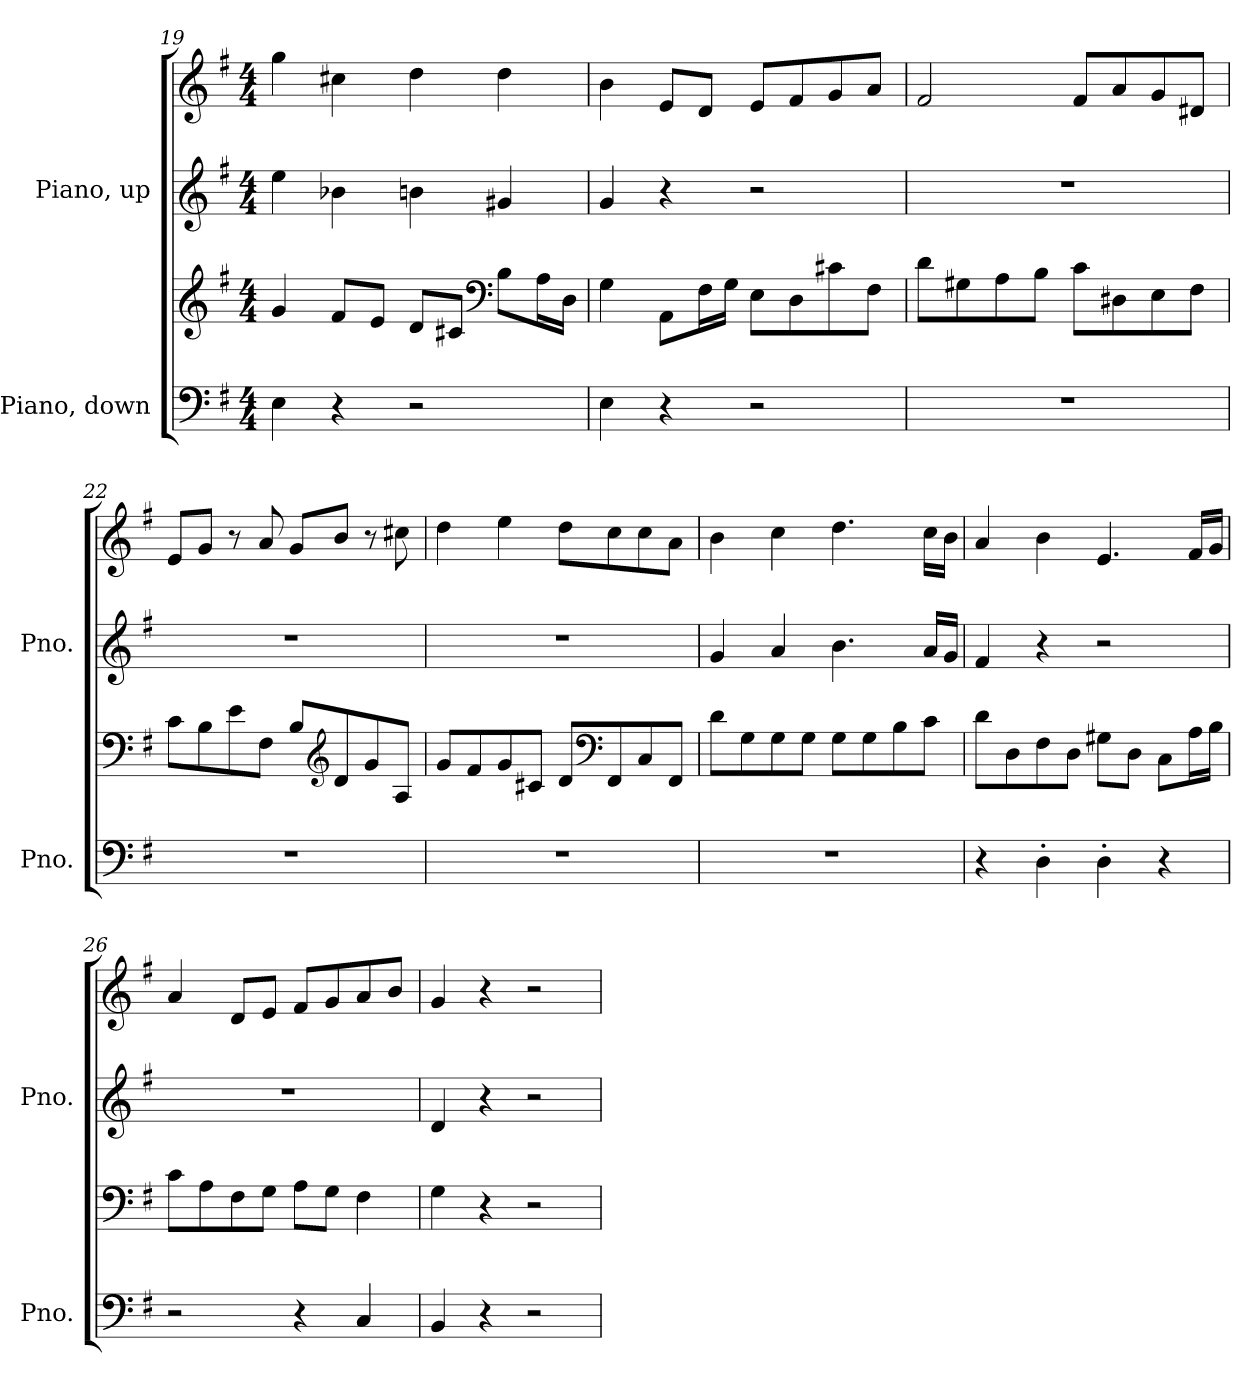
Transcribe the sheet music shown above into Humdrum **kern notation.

**kern	**kern	**kern	**kern
*part2	*part2	*part1	*part1
*staff4	*staff3	*staff2	*staff1
*I"Piano, down	*	*I"Piano, up	*
*I'Pno.	*	*I'Pno.	*
*clefF4	*clefG2	*clefG2	*clefG2
*k[f#]	*k[f#]	*k[f#]	*k[f#]
*M4/4	*M4/4	*M4/4	*M4/4
=19	=19	=19	=19
4E\	4g/	4ee\	4gg\
4r	8f#/L	4b-X\	4cc#X\
.	8e/J	.	.
2r	8d/L	4bn\	4dd\
.	8c#X/J	.	.
*	*clefF4	*	*
.	8B\L	4g#X/	4dd\
.	16A\L	.	.
.	16D\JJ	.	.
!!LO:LB:g=z
=20	=20	=20	=20
4E\	4G\	4g/	4b\
4r	8AA\L	4r	8e/L
.	16F#\L	.	8d/J
.	16G\JJ	.	.
2r	8E\L	2r	8e/L
.	8D\	.	8f#/
.	8c#X\	.	8g/
.	8F#\J	.	8a/J
=21	=21	=21	=21
1r	8d\L	1r	2f#/
.	8G#X\	.	.
.	8A\	.	.
.	8B\J	.	.
.	8c\L	.	8f#/L
.	8D#X\	.	8a/
.	8E\	.	8g/
.	8F#\J	.	8d#X/J
=22	=22	=22	=22
1r	8c\L	1r	8e/L
.	8B\	.	8g/J
.	8e\	.	8r
.	8F#\J	.	8a/
.	8B/L	.	8g/L
*	*clefG2	*	*
.	8d/	.	8b/J
.	8g/	.	8r
.	8A/J	.	8cc#X\
=23	=23	=23	=23
1r	8g/L	1r	4dd\
.	8f#/	.	.
.	8g/	.	4ee\
.	8c#X/J	.	.
.	8d/L	.	8dd\L
*	*clefF4	*	*
.	8FF#/	.	8cc\
.	8C/	.	8cc\
.	8FF#/J	.	8a\J
!!LO:PB:g=z
=24	=24	=24	=24
1r	8d\L	4g/	4b\
.	8G\	.	.
.	8G\	4a/	4cc\
.	8G\J	.	.
.	8G\L	4.b\	4.dd\
.	8G\	.	.
.	8B\	.	.
.	8c\J	16a/LL	16cc\LL
.	.	16g/JJ	16b\JJ
=25	=25	=25	=25
4r	8d\L	4f#/	4a/
.	8D\	.	.
4D'\	8F#\	4r	4b\
.	8D\J	.	.
4D'\	8G#X\L	2r	4.e/
.	8D\J	.	.
4r	8C\L	.	.
.	16A\L	.	16f#/LL
.	16B\JJ	.	16g/JJ
=26	=26	=26	=26
2r	8c\L	1r	4a/
.	8A\	.	.
.	8F#\	.	8d/L
.	8G\J	.	8e/J
4r	8A\L	.	8f#/L
.	8G\J	.	8g/
4C/	4F#\	.	8a/
.	.	.	8b/J
=27	=27	=27	=27
4BB/	4G\	4d/	4g/
4r	4r	4r	4r
2r	2r	2r	2r
=	=	=	=
*-	*-	*-	*-
